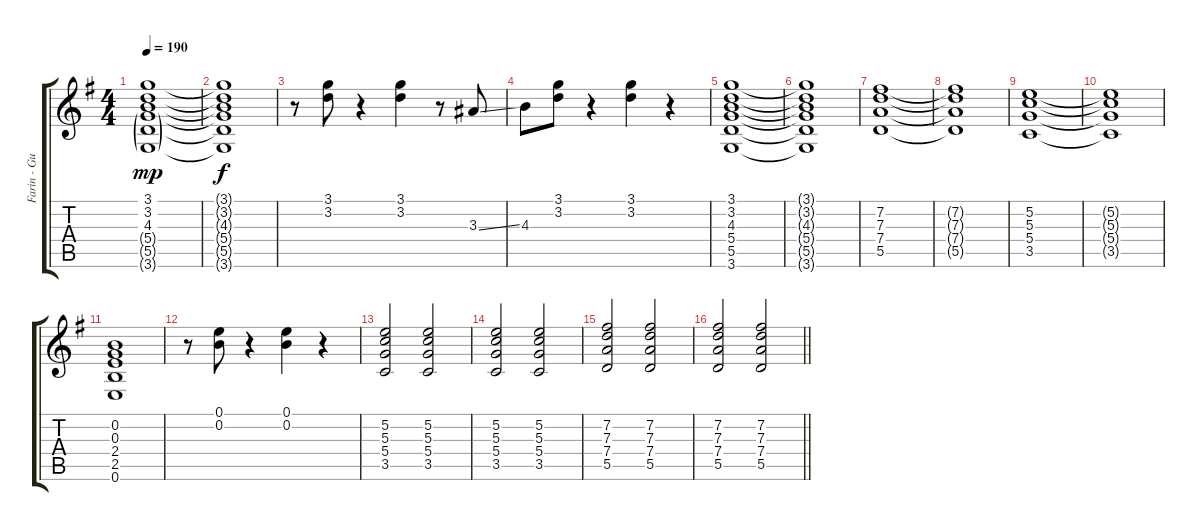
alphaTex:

\track ("Farin - Guitar 1" "Farin - Gu") {instrument overdrivenguitar}
\staff {score tabs}
\tuning (E4 B3 G3 D3 A2 E2) {hide}
\ts (4 4)
\tempo 190
\clef g2
\ks g
(3.1 3.2 4.3 5.4{g} 5.5{g} 3.6{g}).1{dy mp} |
(3.1{t} 3.2{t} 4.3{t} 5.4{t} 5.5{t} 3.6{t}).1{dy f} |
r.8 (3.1 3.2).8 r.4 (3.1 3.2).4 r.8 3.3{ss}.8 |
4.3.8 (3.1 3.2).8 r.4 (3.1 3.2).4 r.4 |
(3.1 3.2 4.3 5.4 5.5 3.6).1 |
(3.1{t} 3.2{t} 4.3{t} 5.4{t} 5.5{t} 3.6{t}).1 |
(7.2 7.3 7.4 5.5).1 |
(7.2{t} 7.3{t} 7.4{t} 5.5{t}).1 |
(5.2 5.3 5.4 3.5).1 |
(5.2{t} 5.3{t} 5.4{t} 3.5{t}).1 |
(0.2 0.3 2.4 2.5 0.6).1 |
r.8 (0.1 0.2).8 r.4 (0.1 0.2).4 r.4 |
(5.2 5.3 5.4 3.5).2 (5.2 5.3 5.4 3.5).2 |
(5.2 5.3 5.4 3.5).2 (5.2 5.3 5.4 3.5).2 |
(7.2 7.3 7.4 5.5).2 (7.2 7.3 7.4 5.5).2 |
\barLineRight lightlight
(7.2 7.3 7.4 5.5).2 (7.2 7.3 7.4 5.5).2
